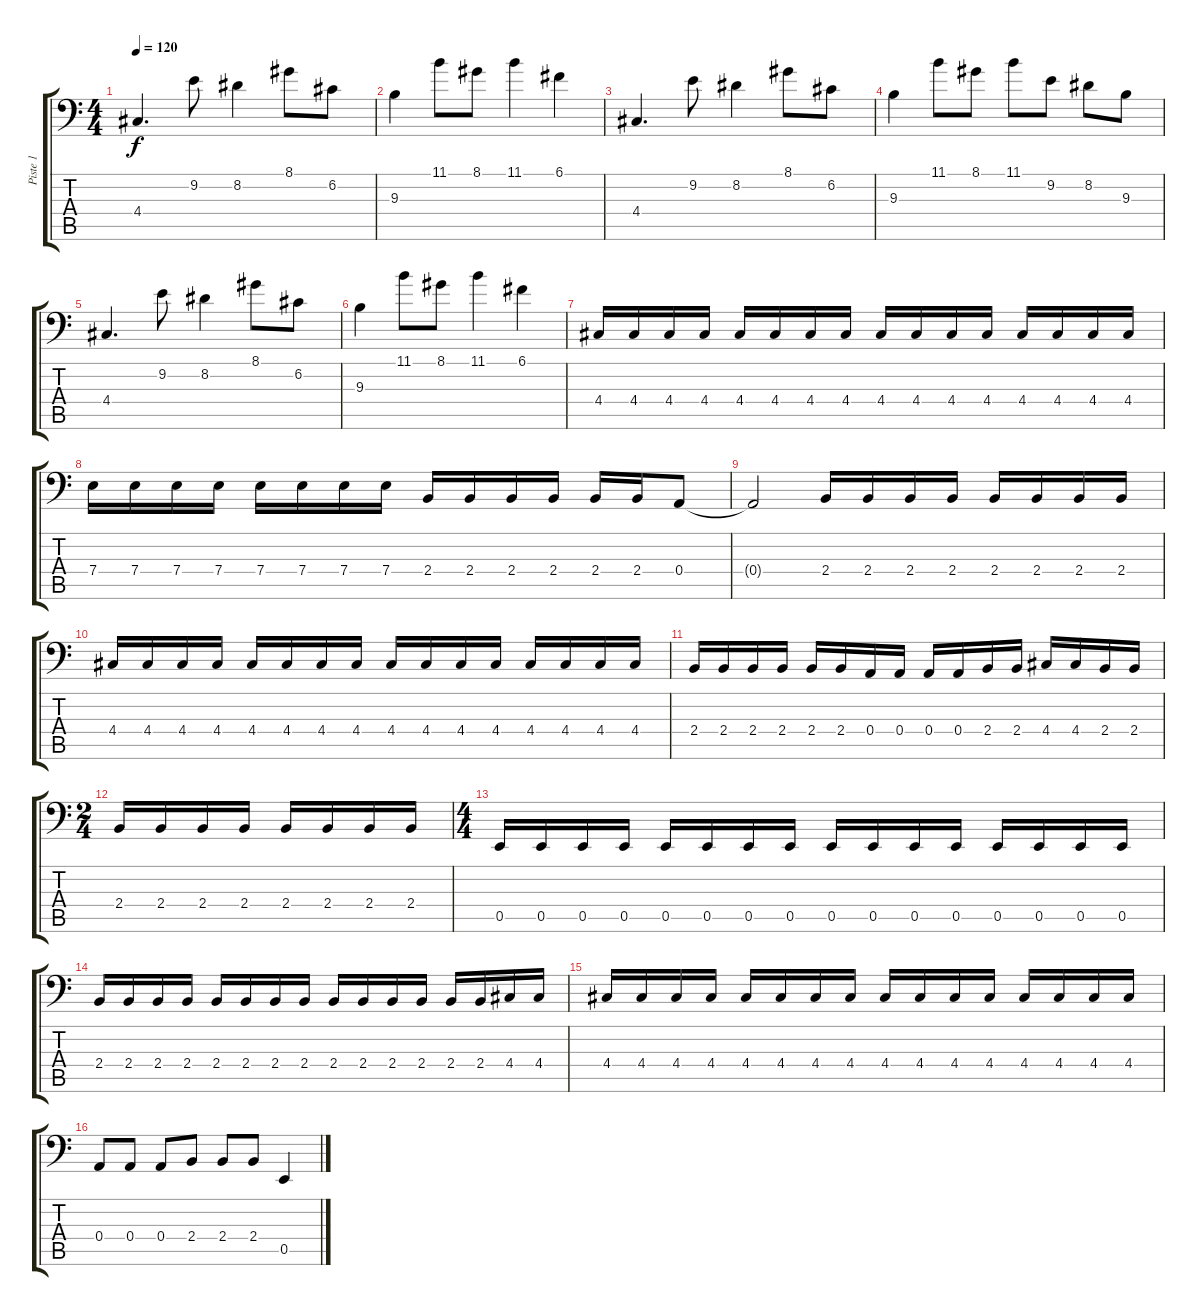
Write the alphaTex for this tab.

\track ("Piste 1" "Piste 1") {instrument electricbassfinger}
\staff {score tabs}
\tuning (C3 G2 D2 A1 E1 B0) {hide}
\ts (4 4)
\tempo 120
\clef f4
\ks c
4.4.4{d dy f} 9.2.8 8.2.4 8.1.8 6.2.8 |
9.3.4 11.1.8 8.1.8 11.1.4 6.1.4 |
4.4.4{d} 9.2.8 8.2.4 8.1.8 6.2.8 |
9.3.4 11.1.8 8.1.8 11.1.8 9.2.8 8.2.8 9.3.8 |
4.4.4{d} 9.2.8 8.2.4 8.1.8 6.2.8 |
9.3.4 11.1.8 8.1.8 11.1.4 6.1.4 |
4.4.16 4.4.16 4.4.16 4.4.16 4.4.16 4.4.16 4.4.16 4.4.16 4.4.16 4.4.16 4.4.16 4.4.16 4.4.16 4.4.16 4.4.16 4.4.16 |
7.4.16 7.4.16 7.4.16 7.4.16 7.4.16 7.4.16 7.4.16 7.4.16 2.4.16 2.4.16 2.4.16 2.4.16 2.4.16 2.4.16 0.4.8 |
0.4{t}.2 2.4.16 2.4.16 2.4.16 2.4.16 2.4.16 2.4.16 2.4.16 2.4.16 |
4.4.16 4.4.16 4.4.16 4.4.16 4.4.16 4.4.16 4.4.16 4.4.16 4.4.16 4.4.16 4.4.16 4.4.16 4.4.16 4.4.16 4.4.16 4.4.16 |
2.4.16 2.4.16 2.4.16 2.4.16 2.4.16 2.4.16 0.4.16 0.4.16 0.4.16 0.4.16 2.4.16 2.4.16 4.4.16 4.4.16 2.4.16 2.4.16 |
\ts (2 4)
2.4.16 2.4.16 2.4.16 2.4.16 2.4.16 2.4.16 2.4.16 2.4.16 |
\ts (4 4)
0.5.16 0.5.16 0.5.16 0.5.16 0.5.16 0.5.16 0.5.16 0.5.16 0.5.16 0.5.16 0.5.16 0.5.16 0.5.16 0.5.16 0.5.16 0.5.16 |
2.4.16 2.4.16 2.4.16 2.4.16 2.4.16 2.4.16 2.4.16 2.4.16 2.4.16 2.4.16 2.4.16 2.4.16 2.4.16 2.4.16 4.4.16 4.4.16 |
4.4.16 4.4.16 4.4.16 4.4.16 4.4.16 4.4.16 4.4.16 4.4.16 4.4.16 4.4.16 4.4.16 4.4.16 4.4.16 4.4.16 4.4.16 4.4.16 |
0.4.8 0.4.8 0.4.8 2.4.8 2.4.8 2.4.8 0.5.4
